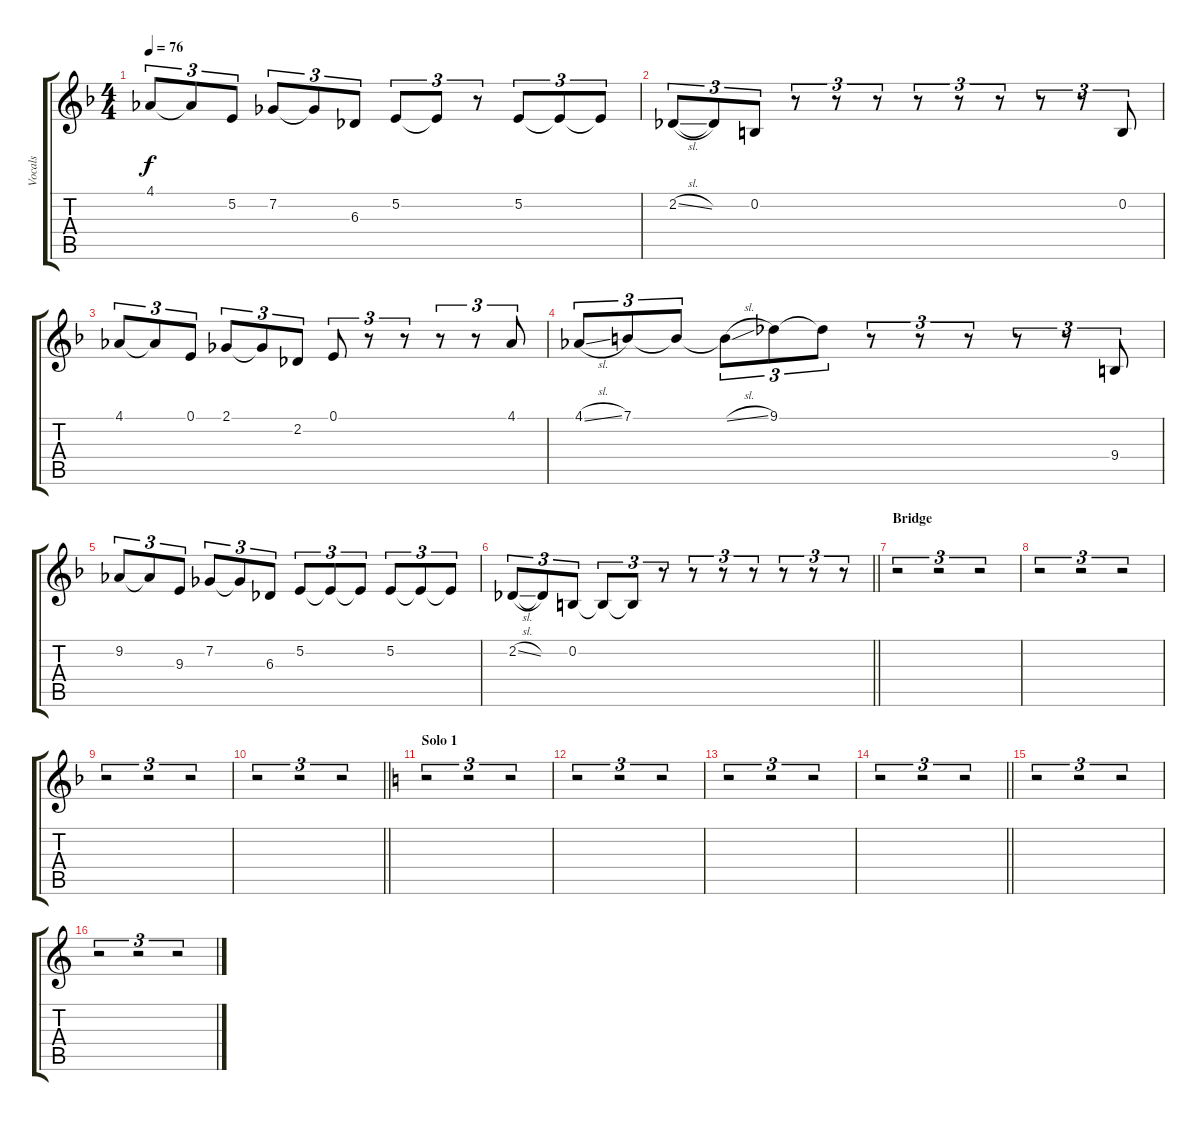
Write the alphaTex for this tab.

\track ("Vocals" "Vocals") {instrument harmonica}
\staff {score tabs}
\tuning (E4 B3 G3 D3 A2 E2) {hide}
\ts (4 4)
\tempo 76
\clef g2
\ks f
4.1.8{tu (3 2) dy f} 4.1{t}.8{tu (3 2)} 5.2.8{tu (3 2)} 7.2.8{tu (3 2)} 7.2{t}.8{tu (3 2)} 6.3.8{tu (3 2)} 5.2.8{tu (3 2)} 5.2{t}.8{tu (3 2)} r.8{tu (3 2)} 5.2.8{tu (3 2)} 5.2{t}.8{tu (3 2)} 5.2{t}.8{tu (3 2)} |
2.2{sl}.8{tu (3 2)} 2.2{t}.8{tu (3 2)} 0.2.8{tu (3 2)} r.8{tu (3 2)} r.8{tu (3 2)} r.8{tu (3 2)} r.8{tu (3 2)} r.8{tu (3 2)} r.8{tu (3 2)} r.8{tu (3 2)} r.8{tu (3 2)} 0.2.8{tu (3 2)} |
4.1.8{tu (3 2)} 4.1{t}.8{tu (3 2)} 0.1.8{tu (3 2)} 2.1.8{tu (3 2)} 2.1{t}.8{tu (3 2)} 2.2.8{tu (3 2)} 0.1.8{tu (3 2)} r.8{tu (3 2)} r.8{tu (3 2)} r.8{tu (3 2)} r.8{tu (3 2)} 4.1.8{tu (3 2)} |
4.1{sl}.8{tu (3 2)} 7.1.8{tu (3 2)} 7.1{t}.8{tu (3 2)} 7.1{sl t}.8{tu (3 2)} 9.1.8{tu (3 2)} 9.1{t}.8{tu (3 2)} r.8{tu (3 2)} r.8{tu (3 2)} r.8{tu (3 2)} r.8{tu (3 2)} r.8{tu (3 2)} 9.4.8{tu (3 2)} |
9.2.8{tu (3 2)} 9.2{t}.8{tu (3 2)} 9.3.8{tu (3 2)} 7.2.8{tu (3 2)} 7.2{t}.8{tu (3 2)} 6.3.8{tu (3 2)} 5.2.8{tu (3 2)} 5.2{t}.8{tu (3 2)} 5.2{t}.8{tu (3 2)} 5.2.8{tu (3 2)} 5.2{t}.8{tu (3 2)} 5.2{t}.8{tu (3 2)} |
\barLineRight lightlight
2.2{sl}.8{tu (3 2)} 2.2{t}.8{tu (3 2)} 0.2.8{tu (3 2)} 0.2{t}.8{tu (3 2)} 0.2{t}.8{tu (3 2)} r.8{tu (3 2)} r.8{tu (3 2)} r.8{tu (3 2)} r.8{tu (3 2)} r.8{tu (3 2)} r.8{tu (3 2)} r.8{tu (3 2)} |
\section ("" "Bridge")
r.2{tu (3 2)} r.2{tu (3 2)} r.2{tu (3 2)} |
r.2{tu (3 2)} r.2{tu (3 2)} r.2{tu (3 2)} |
r.2{tu (3 2)} r.2{tu (3 2)} r.2{tu (3 2)} |
\barLineRight lightlight
r.2{tu (3 2)} r.2{tu (3 2)} r.2{tu (3 2)} |
\section ("" "Solo 1")
\ks c
r.2{tu (3 2)} r.2{tu (3 2)} r.2{tu (3 2)} |
r.2{tu (3 2)} r.2{tu (3 2)} r.2{tu (3 2)} |
r.2{tu (3 2)} r.2{tu (3 2)} r.2{tu (3 2)} |
\barLineRight lightlight
r.2{tu (3 2)} r.2{tu (3 2)} r.2{tu (3 2)} |
r.2{tu (3 2)} r.2{tu (3 2)} r.2{tu (3 2)} |
r.2{tu (3 2)} r.2{tu (3 2)} r.2{tu (3 2)}
